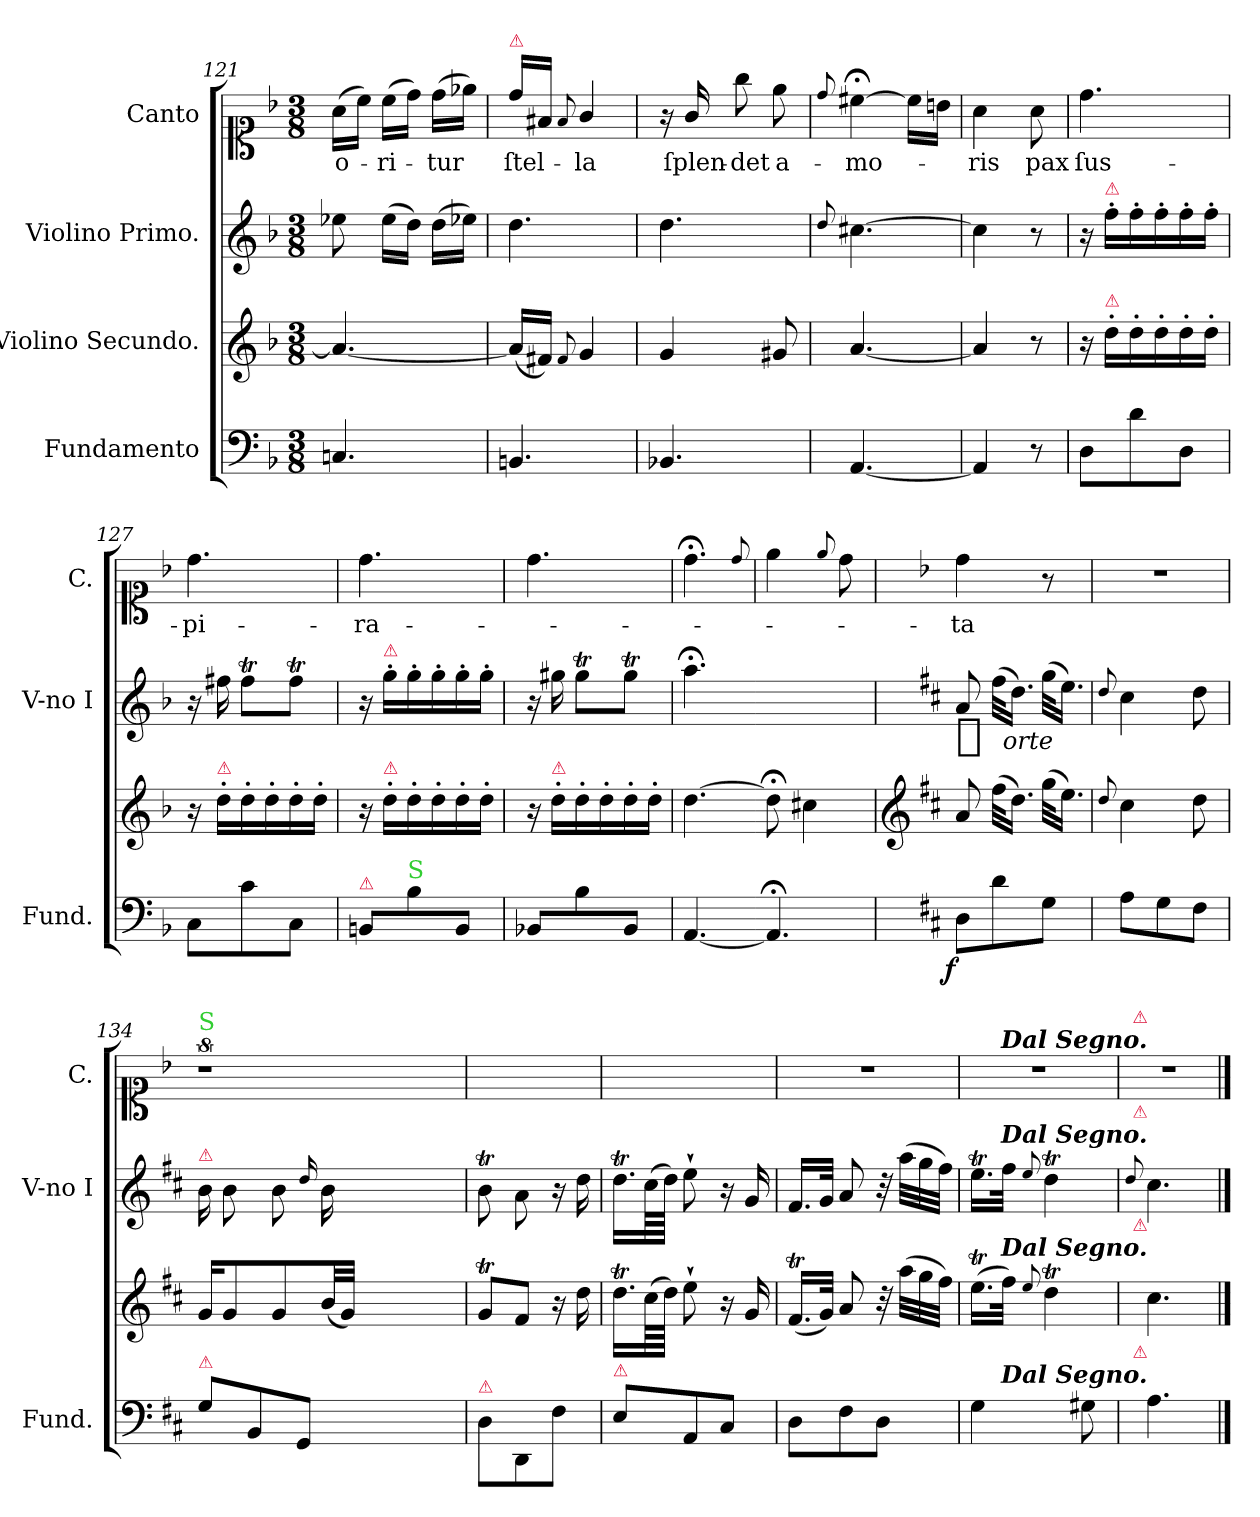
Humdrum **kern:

**kern	**dynam	**kern	**dynam	**kern	**dynam	**kern	**text
*part4	*part4	*part3	*part3	*part2	*part2	*part1	*part1
*staff4	*staff4	*staff3	*staff3	*staff2	*staff2	*staff1	*staff1
*I"Fundamento	*	*I"Violino Secundo.	*	*I"Violino Primo.	*	*I"Canto	*
*I'Fund.	*	*	*	*I'V-no I	*	*I'C.	*
*clefF4	*	*clefG2	*	*clefG2	*	*clefC1	*
*k[b-]	*	*k[b-]	*	*k[b-]	*	*k[b-]	*
*M3/8	*	*M3/8	*	*M3/8	*	*M3/8	*
=121	=121	=121	=121	=121	=121	=121	=121
4.Cn/	.	4.a/_	.	8ee-X\	.	(>16a\LL	o-
.	.	.	.	.	.	16cc\JJ)	.
.	.	.	.	(>16ee-\LL	.	(>16cc\LL	-ri-
.	.	.	.	16dd\JJ)	.	16dd\JJ)	.
.	.	.	.	(>16dd\LL	.	(>16dd\LL	-tur
.	.	.	.	16ee-X\JJ)	.	16ee-X\JJ)	.
=122	=122	=122	=122	=122	=122	=122	=122
!	!	!	!	!	!	!LO:TX:a:color=crimson:t=⚠	!
4.BBn/	.	(<16a/LL]	.	4.dd\	.	16dd\LL	ſtel-
.	.	16f#X/JJ)	.	.	.	16f#X/JJ	.
.	.	8qqf#/	.	.	.	8qqf#/	.
.	.	4g/	.	.	.	4g/	-la
=123	=123	=123	=123	=123	=123	=123	=123
4.BB-X/	.	4g/	.	4.dd\	.	16r	.
.	.	.	.	.	.	16g/	ſplen-
.	.	.	.	.	.	8gg\	-det
.	.	8g#X/	.	.	.	8ee\	a-
=124	=124	=124	=124	=124	=124	=124	=124
.	.	.	.	8qqdd/	.	8qqdd/	.
[4.AA/	.	[4.a/	.	[4.cc#X\	.	[4cc#X;<\	-mo-
.	.	.	.	.	.	16cc#\LL]	.
.	.	.	.	.	.	16bn\JJ	.
=125	=125	=125	=125	=125	=125	=125	=125
4AA/]	.	4a/]	.	4cc#\]	.	4a\	-ris
8r	.	8r	.	8r	.	8a\	pax
=126	=126	=126	=126	=126	=126	=126	=126
8D\L	.	16r	.	16r	.	4.dd\	ſus-
!	!	!	!	!LO:TX:a:color=crimson:t=⚠	!	!	!
!	!	!LO:TX:a:color=crimson:t=⚠	!	!	!	!	!
.	.	16dd'>\LL	.	16ff'>\LL	.	.	.
8d\	.	16dd'>\	.	16ff'>\	.	.	.
.	.	16dd'>\	.	16ff'>\	.	.	.
8D\J	.	16dd'>\	.	16ff'>\	.	.	.
.	.	16dd'>\JJ	.	16ff'>\JJ	.	.	.
=127	=127	=127	=127	=127	=127	=127	=127
8C\L	.	16r	.	16r	.	4.dd\	-pi-
!	!	!LO:TX:a:color=crimson:t=⚠	!	!	!	!	!
.	.	16dd'>\LL	.	16ff#X\	.	.	.
8c\	.	16dd'>\	.	8ff#t\L	.	.	.
.	.	16dd'>\	.	.	.	.	.
8C\J	.	16dd'>\	.	8ff#t\J	.	.	.
.	.	16dd'>\JJ	.	.	.	.	.
=128	=128	=128	=128	=128	=128	=128	=128
!LO:TX:a:color=crimson:t=⚠	!	!	!	!	!	!	!
8BBn/L	.	16r	.	16r	.	4.dd\	-ra-
!	!	!	!	!LO:TX:a:color=crimson:t=⚠	!	!	!
!	!	!LO:TX:a:color=crimson:t=⚠	!	!	!	!	!
.	.	16dd'>\LL	.	16gg'>\LL	.	.	.
!LO:TX:a:color=limegreen:t=S	!	!	!	!	!	!	!
8B-\	.	16dd'>\	.	16gg'>\	.	.	.
.	.	16dd'>\	.	16gg'>\	.	.	.
8BB/J	.	16dd'>\	.	16gg'>\	.	.	.
.	.	16dd'>\JJ	.	16gg'>\JJ	.	.	.
=129	=129	=129	=129	=129	=129	=129	=129
8BB-X/L	.	16r	.	16r	.	4.dd\	.
!	!	!LO:TX:a:color=crimson:t=⚠	!	!	!	!	!
.	.	16dd'>\LL	.	16gg#X\	.	.	.
8B-\	.	16dd'>\	.	8gg#t\L	.	.	.
.	.	16dd'>\	.	.	.	.	.
8BB-/J	.	16dd'>\	.	8gg#t\J	.	.	.
.	.	16dd'>\JJ	.	.	.	.	.
=130	=130	=130	=130	=130	=130	=130	=130
[4.AA/	.	[4.dd\	.	4.aa;<\	.	4.dd;<\	.
.	.	.	.	.	.	8qqdd/	.
=131-	=131	=131-	=131	=131-	=131	=131	=131
4.AA;/]	.	8dd;<\]	.	8ryy	.	4ee\	.
.	.	4cc#X\	.	4ryy	.	.	.
.	.	.	.	.	.	8qqee/	.
.	.	.	.	.	.	8dd\	.
=132	=132	=132	=132	=132	=132	=132	=132
*	*	*clefG2	*	*	*	*	*
*k[f#c#]	*	*k[f#c#]	*	*k[f#c#]	*	*	*
!	!LO:DY:b:rj	!	!LO:DY:b	!	!LO:DY:b:t=%s orte	!	!
8D\L	f	8a/	fortiſ&colon;	8a/	f	4dd\	-ta
8d\	.	(>32ff#\KLL	.	(>32ff#\KLL	.	.	.
.	.	16.dd\JJ)	.	16.dd\JJ)	.	.	.
8G\J	.	(>32gg\KLL	.	(>32gg\KLL	.	8r	.
.	.	16.ee\JJ)	.	16.ee\JJ)	.	.	.
=133	=133	=133	=133	=133	=133	=133	=133
.	.	8qqdd/	.	8qqdd/	.	.	.
*	*	*	*	*	*	*k[f#c#]	*
8A\L	.	4cc#\	.	4cc#\	.	4.r	.
8G\	.	.	.	.	.	.	.
8F#\J	.	8dd\	.	8dd\	.	.	.
=134	=134	=134	=134	=134	=134	=134	=134
!	!	!	!	!	!	!LO:TX:a:color=limegreen:t=S	!
!	!	!	!	!LO:TX:a:color=crimson:t=⚠	!	!	!
!LO:TX:a:color=crimson:t=⚠	!	!	!	!	!	!	!
8G\L	.	16g/KL	.	16b\	.	8%9r	.
.	.	8g/	.	8b\	.	.	.
8BB/	.	.	.	.	.	.	.
.	.	8g/	.	8b\	.	.	.
8GG/J	.	.	.	.	.	.	.
.	.	.	.	16qqdd/	.	.	.
.	.	(>32b/LL	.	16b\	.	.	.
.	.	32g/JJJ)	.	.	.	.	.
2.ryy	.	2.ryy	.	2.ryy	.	.	.
=135	=135	=135	=135	=135	=135	=135	=135
!LO:TX:a:color=crimson:t=⚠	!	!	!	!	!	!	!
8D\L	.	8gT/L	.	8bT\	.	4.ryy	.
8DD/	.	8f#/J	.	8a\	.	.	.
8F#\J	.	16r	.	16r	.	.	.
.	.	16dd\	.	16dd\	.	.	.
=136	=136	=136	=136	=136	=136	=136	=136
!LO:TX:a:color=crimson:t=⚠	!	!	!	!	!	!	!
8E\L	.	16.ddT\LL	.	16.ddT\LL	.	4.ryy	.
.	.	(>64cc#\LL	.	(64cc#\LL	.	.	.
.	.	64dd\JJJJ)	.	64dd\JJJJ)	.	.	.
8AA/	.	8ee`>\	.	8ee`>\	.	.	.
8C#/J	.	16r	.	16r	.	.	.
.	.	16g/	.	16g/	.	.	.
=137	=137	=137	=137	=137	=137	=137	=137
8D\L	.	(<16.f#t/LL	.	16.f#/LL	.	4.r	.
.	.	32g/JJk)	.	32g/JJk	.	.	.
8F#\	.	8a/	.	8a/	.	.	.
8D\J	.	32r	.	32r	.	.	.
.	.	(>32aa\LLL	.	(>32aa\LLL	.	.	.
.	.	32gg\	.	32gg\	.	.	.
.	.	32ff#\JJJ)	.	32ff#\JJJ)	.	.	.
=138	=138	=138	=138	=138	=138	=138	=138
4G\	.	(>16.eeT\LL	.	16.eeT\LL	.	4.r	.
.	.	32ff#\JJk)	.	32ff#\JJk	.	.	.
.	.	8qqee/	.	8qqee/	.	.	.
.	.	4ddT\	.	4ddT\	.	.	.
8G#X\	.	.	.	.	.	.	.
=139	=139	=139	=139	=139	=139	=139	=139
.	.	.	.	8qqdd/	.	.	.
!	!	!	!	!	!	!LO:N:vis=1	!
4.A\	.	4.cc#\	.	4.cc#\	.	4.r	.
!	!	!	!	!	!	!LO:TX:a:Bi:t=Dal Segno.	!
!	!	!	!	!	!	!LO:TX:a:color=crimson:t=⚠	!
!	!	!	!	!LO:TX:a:Bi:t=Dal Segno.	!	!	!
!	!	!	!	!LO:TX:a:color=crimson:t=⚠	!	!	!
!	!	!LO:TX:a:Bi:t=Dal Segno.	!	!	!	!	!
!	!	!LO:TX:a:color=crimson:t=⚠	!	!	!	!	!
!LO:TX:a:Bi:t=Dal Segno.	!	!	!	!	!	!	!
!LO:TX:a:color=crimson:t=⚠	!	!	!	!	!	!	!
==	==	==	==	==	==	==	==
*-	*-	*-	*-	*-	*-	*-	*-
